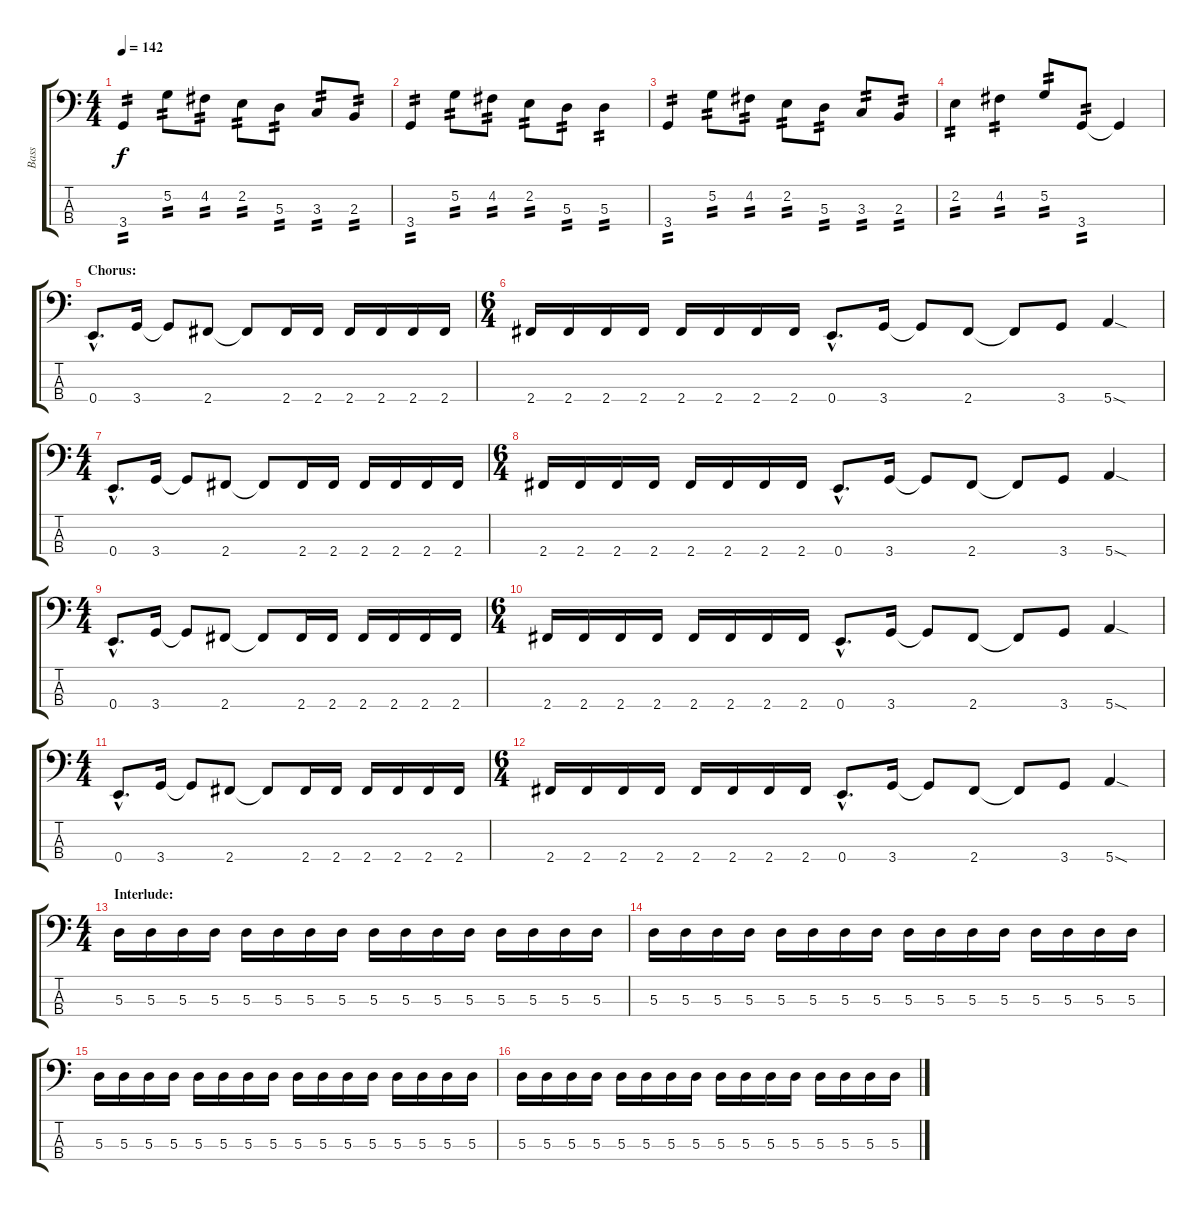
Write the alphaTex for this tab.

\track ("Bass" "Bass") {instrument electricbasspick}
\staff {score tabs}
\tuning (G2 D2 A1 E1) {hide}
\ts (4 4)
\tempo 142
\clef f4
\ks c
3.4.4{tp 2 dy f} 5.2.8{tp 2} 4.2.8{tp 2} 2.2.8{tp 2} 5.3.8{tp 2} 3.3.8{tp 2} 2.3.8{tp 2} |
3.4.4{tp 2} 5.2.8{tp 2} 4.2.8{tp 2} 2.2.8{tp 2} 5.3.8{tp 2} 5.3.4{tp 2} |
3.4.4{tp 2} 5.2.8{tp 2} 4.2.8{tp 2} 2.2.8{tp 2} 5.3.8{tp 2} 3.3.8{tp 2} 2.3.8{tp 2} |
2.2.4{tp 2} 4.2.4{tp 2} 5.2.8{tp 2} 3.4.8{tp 2} 3.4{t}.4 |
\section ("" "Chorus:")
0.4{hac}.8{d} 3.4.16 3.4{t}.8 2.4.8 2.4{t}.8 2.4.16 2.4.16 2.4.16 2.4.16 2.4.16 2.4.16 |
\ts (6 4)
2.4.16 2.4.16 2.4.16 2.4.16 2.4.16 2.4.16 2.4.16 2.4.16 0.4{hac}.8{d} 3.4.16 3.4{t}.8 2.4.8 2.4{t}.8 3.4.8 5.4{sod}.4 |
\ts (4 4)
0.4{hac}.8{d} 3.4.16 3.4{t}.8 2.4.8 2.4{t}.8 2.4.16 2.4.16 2.4.16 2.4.16 2.4.16 2.4.16 |
\ts (6 4)
2.4.16 2.4.16 2.4.16 2.4.16 2.4.16 2.4.16 2.4.16 2.4.16 0.4{hac}.8{d} 3.4.16 3.4{t}.8 2.4.8 2.4{t}.8 3.4.8 5.4{sod}.4 |
\ts (4 4)
0.4{hac}.8{d} 3.4.16 3.4{t}.8 2.4.8 2.4{t}.8 2.4.16 2.4.16 2.4.16 2.4.16 2.4.16 2.4.16 |
\ts (6 4)
2.4.16 2.4.16 2.4.16 2.4.16 2.4.16 2.4.16 2.4.16 2.4.16 0.4{hac}.8{d} 3.4.16 3.4{t}.8 2.4.8 2.4{t}.8 3.4.8 5.4{sod}.4 |
\ts (4 4)
0.4{hac}.8{d} 3.4.16 3.4{t}.8 2.4.8 2.4{t}.8 2.4.16 2.4.16 2.4.16 2.4.16 2.4.16 2.4.16 |
\ts (6 4)
2.4.16 2.4.16 2.4.16 2.4.16 2.4.16 2.4.16 2.4.16 2.4.16 0.4{hac}.8{d} 3.4.16 3.4{t}.8 2.4.8 2.4{t}.8 3.4.8 5.4{sod}.4 |
\ts (4 4)
\section ("" "Interlude:")
5.3.16 5.3.16 5.3.16 5.3.16 5.3.16 5.3.16 5.3.16 5.3.16 5.3.16 5.3.16 5.3.16 5.3.16 5.3.16 5.3.16 5.3.16 5.3.16 |
5.3.16 5.3.16 5.3.16 5.3.16 5.3.16 5.3.16 5.3.16 5.3.16 5.3.16 5.3.16 5.3.16 5.3.16 5.3.16 5.3.16 5.3.16 5.3.16 |
5.3.16 5.3.16 5.3.16 5.3.16 5.3.16 5.3.16 5.3.16 5.3.16 5.3.16 5.3.16 5.3.16 5.3.16 5.3.16 5.3.16 5.3.16 5.3.16 |
5.3.16 5.3.16 5.3.16 5.3.16 5.3.16 5.3.16 5.3.16 5.3.16 5.3.16 5.3.16 5.3.16 5.3.16 5.3.16 5.3.16 5.3.16 5.3.16
